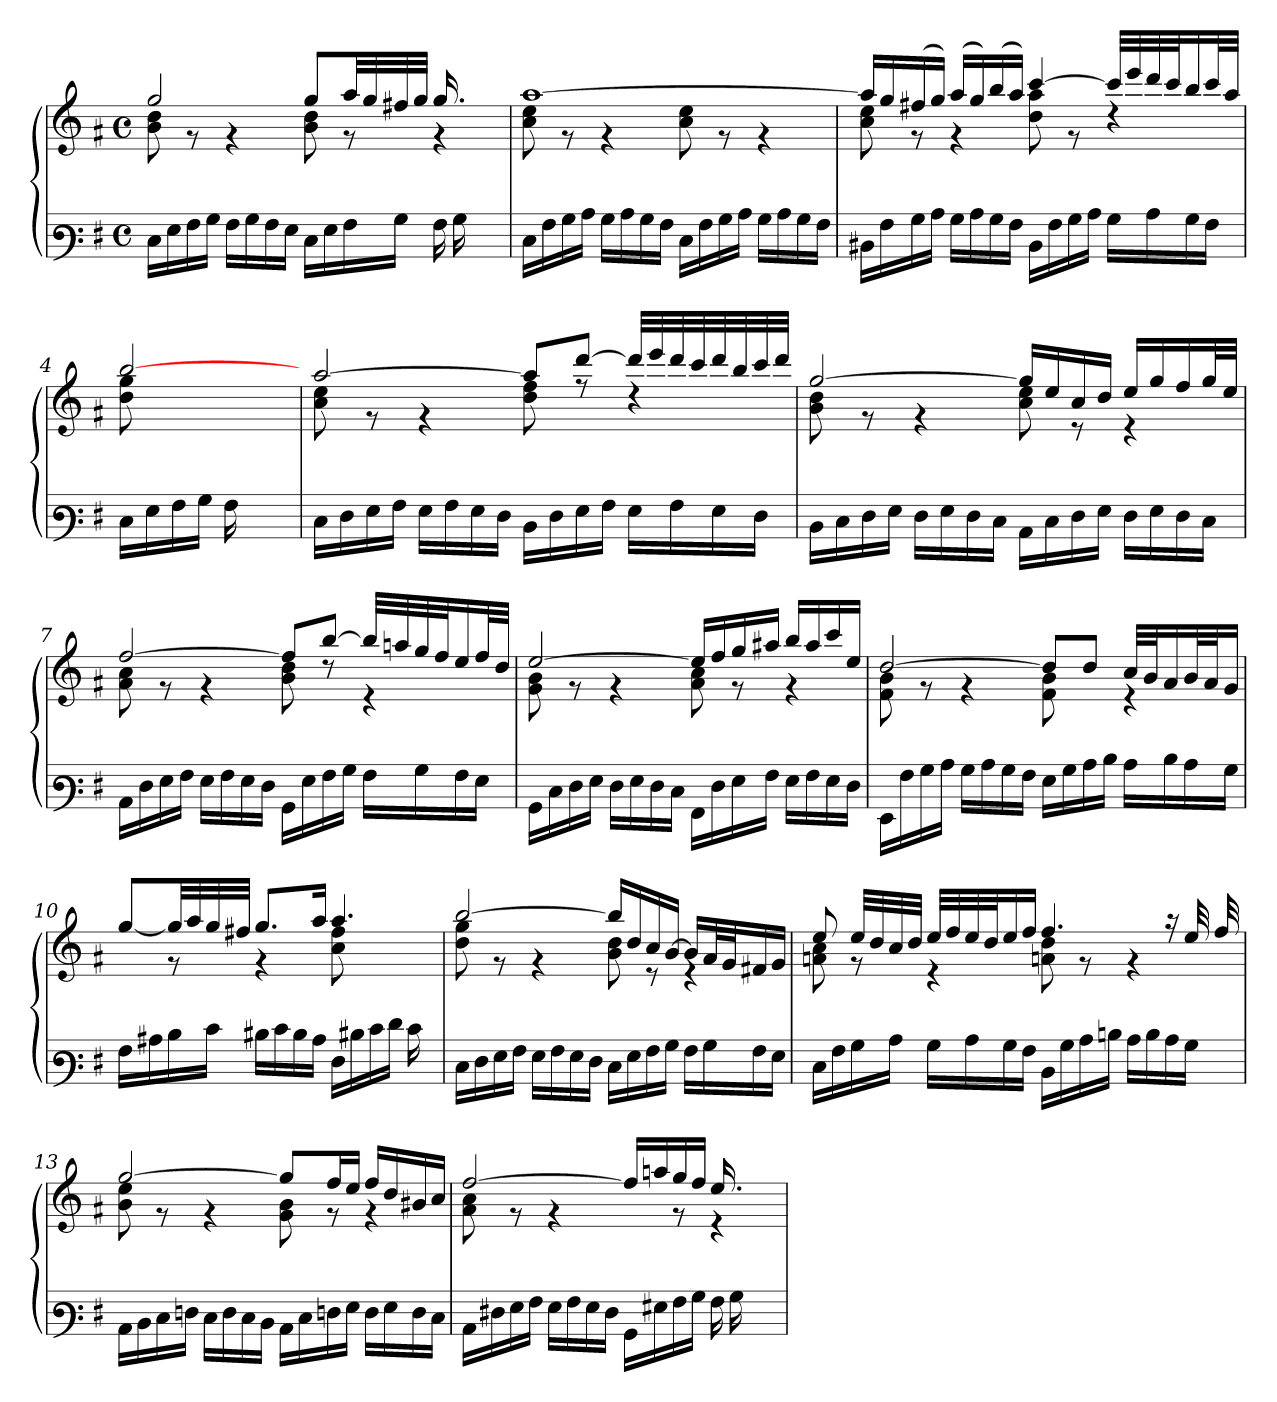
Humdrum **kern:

**kern	**kern
*part1	*part1
*staff2	*staff1
*clefF3	*clefG3
*k[f#]	*k[f#]
*M4/4	*M4/4
*met(c)	*met(c)
=1	=1
*	*^
16E\LL	2ee/	8g\ 8b\
16G\	.	.
16A\	.	8re
16B\JJ	.	.
16A\LL	.	4re
16B\	.	.
16A\	.	.
16G\JJ	.	.
16E\LL	8ee/L	8g\ 8b\
16G\	.	.
16A\	32ff#/LL	8r
.	32ee/	.
16B\JJ	32dd#X/	.
.	32ee/JJJ	.
16A\LL	16.ee/kL	4re
16B\	.	.
.	8ryy	.
8ryy	.	.
.	32ryy	.
=2	=2	=2
16E\LL	[>1ff#	8a\ 8cc\
16A\	.	.
16B\	.	8re
16c\JJ	.	.
16B\LL	.	4re
16c\	.	.
16B\	.	.
16A\JJ	.	.
16E\LL	.	8a\ 8cc\
16A\	.	.
16B\	.	8re
16c\JJ	.	.
16B\LL	.	4re
16c\	.	.
16B\	.	.
16A\JJ	.	.
!!LO:LB:g=z	!!
=3	=3	=3
16D#X\LL	16ff#/LL]	8a\ 8cc\
16A\	16ee/	.
16B\	(>16dd#X/	8re
16c\JJ	16ee/JJ)	.
16B\LL	(>16ff#/LL	4r
16c\	16ee/)	.
16B\	(>16gg/	.
16A\JJ	16ff#/JJ)	.
16D#\LL	[>4aa/	8b\ 8ff#\
16A\	.	.
16B\	.	8re
16c\JJ	.	.
16B\LL	32aa/LLL]	4rb
.	32ccc/	.
16c\	32bb/	.
.	32aa/J	.
16B\	16gg/	.
16A\JJ	32aa/L	.
.	32ff#/JJJ	.
=4	=4	=4
16E\LL	[>2gg/	8b\ 8ee\
16G\	.	.
16A\	.	4.ryy
16B\JJ	.	.
16A\LL	.	.
8.ryy	.	.
!!LO:LB:g=z	!!
=5	=5	=5
16E\LL	[>2ff#/	8a\ 8cc\
16F#\	.	.
16G\	.	8re
16A\JJ	.	.
16G\LL	.	4re
16A\	.	.
16G\	.	.
16F#\JJ	.	.
16D\LL	8ff#/L]	8b\ 8dd\
16F#\	.	.
16G\	[>8bb/J	8rdd
16A\JJ	.	.
16G\LL	32bb/LLL]	4rb
.	32ccc/	.
16A\	32bb/	.
.	32aa/	.
16G\	32bb/	.
.	32gg/	.
16F#\JJ	32aa/	.
.	32bb/JJJ	.
=6	=6	=6
16D\LL	[>2ee/	8g\ 8b\
16E\	.	.
16F#\	.	8re
16G\JJ	.	.
16F#\LL	.	4re
16G\	.	.
16F#\	.	.
16E\JJ	.	.
16C\LL	16ee/LL]	8a\ 8cc\
16E\	16cc/	.
16F#\	16a/	8rc
16G\JJ	16b/JJ	.
16F#\LL	16cc/LL	4rc
16G\	16ee/	.
16F#\	16dd/	.
16E\JJ	32ee/K	.
.	32cc/JJk	.
=7	=7	=7
16C\LL	[>2dd/	8f#\ 8a\
16F#\	.	.
16G\	.	8re
16A\JJ	.	.
16G\LL	.	4re
16A\	.	.
16G\	.	.
16F#\JJ	.	.
16BB\LL	8dd/L]	8g\ 8b\
16G\	.	.
16A\	[>8gg/J	8rb
16B\JJ	.	.
16A\LL	32gg/LLL]	4r
.	32ffn/	.
16B\	32ee/	.
.	32dd/J	.
16A\	16cc/	.
16G\JJ	32dd/K	.
.	32b/JJk	.
!!LO:LB:g=z	!!
=8	=8	=8
16BB\LL	[>2cc/	8e\ 8g\
16E\	.	.
16F#\	.	8re
16G\JJ	.	.
16F#\LL	.	4re
16G\	.	.
16F#\	.	.
16E\JJ	.	.
16AA\LL	16cc/LL]	8f#\ 8a\
16F#\	16dd/	.
16G\	16ee/	8r
16A\JJ	16ff#X/JJ	.
16G\LL	16gg/LL	4r
16A\	16ff#/	.
16G\	16aa/	.
16F#\JJ	16cc/JJ	.
=9	=9	=9
16GG\LL	[>2b/	(8d\ 8g\
16A\	.	.
16B\	.	8re
16c\JJ	.	.
16B\LL	.	4re
16c\	.	.
16B\	.	.
16A\JJ	.	.
16G\LL	8b/L]	8d\ 8g\
16B\	.	.
16c\	8b/J	8ryy
16d\JJ	.	.
16c\LL	32a/KLL	4rc
.	32g/k	.
16d\	16f#/	.
16c\	32g/K	.
.	32f#/k	.
16B\JJ	16e/JJ	.
=10	=10	=10
16A\LL	[>8ee/L	8ryy
16c#X\	.	.
16d\	32ee/LL]	8r
.	32ff#/	.
16e\JJ	32ee/	.
.	32dd#X/JJJ	.
16d#\LL	8.ee/L	4re
16e\	.	.
16d#\	.	.
16c#\JJ	16ff#/Jk	.
16F#\LL	4.ff#/	8a\ 8dd#\
16d#X\	.	.
16e\	.	4ryy
16f#\JJ	.	.
16e\LL	.	.
16ryy	.	.
!!LO:LB:g=z	!!
=11	=11	=11
16E\LL	[>2gg/	8b\ 8ee\
16F#\	.	.
16G\	.	8re
16A\JJ	.	.
16G\LL	.	4re
16A\	.	.
16G\	.	.
16F#\JJ	.	.
16E\LL	16gg/LL]	8g\ 8b\
16G\	16b/	.
16A\	16a/	8rc
16B\JJ	[>16g/JJ	.
16A\LL	16g/LL]	4rc
16B\	32f#/K	.
.	32e/k	.
16A\	16d#X/	.
16G\JJ	16e/JJ	.
=12	=12	=12
16E\LL	8cc/	8fn\ 8a\
16A\	.	.
16B\	32cc/LLL	8re
.	32b/	.
16c\JJ	32a/	.
.	32b/JJJ	.
16B\LL	32cc/LLL	4rc
.	32dd/	.
16c\	32cc/	.
.	32b/J	.
16B\	16cc/	.
16A\JJ	16dd/JJ	.
16D\LL	4.dd/	8fn\ 8b\
16B\	.	.
16c\	.	8re
16dn\JJ	.	.
16c\LL	.	4re
16d\	.	.
16c\	16ree	.
16B\JJ	32cc/KKK	.
.	32dd/kkk	.
=13	=13	=13
16C\LL	[>2ee/	8g\ 8cc\
16D\	.	.
16E\	.	8re
16Fn\JJ	.	.
16E\LL	.	4re
16F\	.	.
16E\	.	.
16D\JJ	.	.
16C\LL	8ee/L]	8e\ 8g\
16E\	.	.
16Fn\	16dd/L	8re
16G\JJ	16cc/JJ	.
16F\LL	16dd/LL	4re
16G\	16b/	.
16F\	16g#X/	.
16E\JJ	16a/JJ	.
!!LO:LB:g=z	!!
=14	=14	=14
16C\LL	[>2dd/	8f#\ 8a\
16F#X\	.	.
16G\	.	8re
16A\JJ	.	.
16G\LL	.	4re
16A\	.	.
16G\	.	.
16F#\JJ	.	.
16BB\LL	(<16dd/LL]	8ryy
16G#X\	16ffn/	.
16A\	16ee/	8r
16B\JJ	16dd/JJ	.
16A\LL	16.cc/kL	4rc
16B\	.	.
.	8ryy	.
8ryy	.	.
.	32ryy	.
*	*v	*v
=	=
*-	*-
